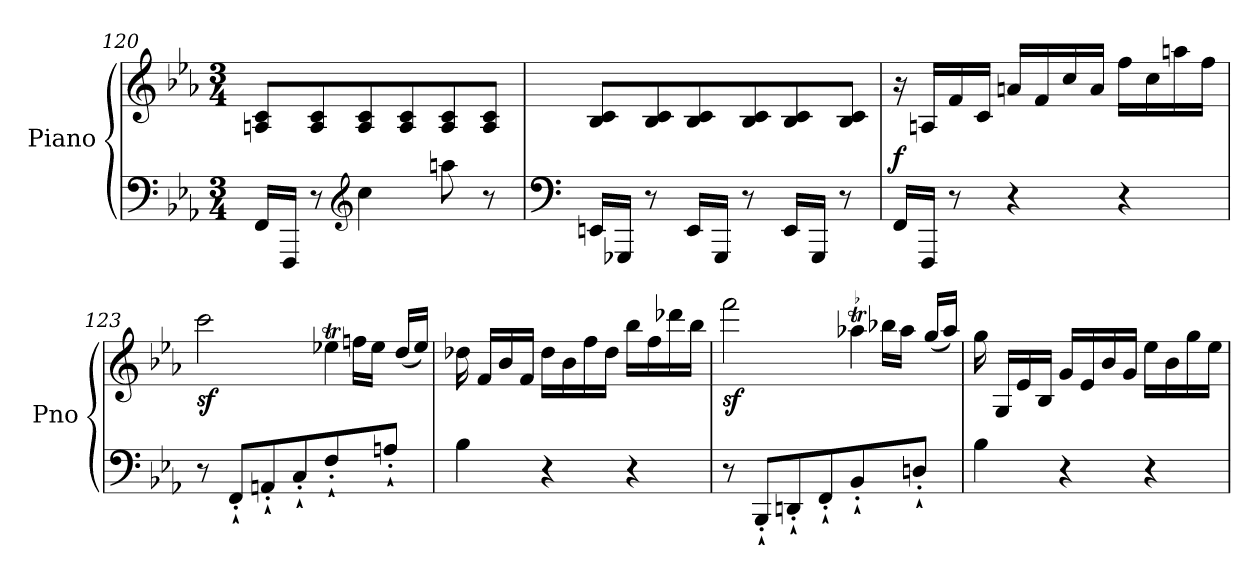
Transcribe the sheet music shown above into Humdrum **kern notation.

**kern	**kern	**dynam
*part1	*part1	*part1
*staff2	*staff1	*staff1/2
*I"Piano	*	*
*I'Pno	*	*
*clefF4	*clefG2	*
*k[b-e-a-]	*k[b-e-a-]	*
*M3/4	*M3/4	*
=120	=120	=120
16FF/LL	8An/ 8c/L	.
16FFF/JJ	.	.
8r	8A/ 8c/	.
*clefG2	*	*
4cc\	8A/ 8c/	.
.	8A/ 8c/	.
8aan\	8A/ 8c/	.
8r	8A/ 8c/J	.
=121	=121	=121
*clefF4	*	*
16EEn/LL	8B-/ 8c/L	.
16GGG-X/JJ	.	.
8r	8B-/ 8c/	.
16EE/LL	8B-/ 8c/	.
16GGG-/JJ	.	.
8r	8B-/ 8c/	.
16EE/LL	8B-/ 8c/	.
16GGG-/JJ	.	.
8r	8B-/ 8c/J	.
!!LO:LB:g=z
=122	=122	=122
!	!	!LO:DY:b
16FF/LL	16r	f
16FFF/JJ	16An/LL	.
8r	16f/	.
.	16c/JJ	.
4r	16an/LL	.
.	16f/	.
.	16cc/	.
.	16a/JJ	.
4r	16ff\LL	.
.	16cc\	.
.	16aan\	.
.	16ff\JJ	.
!!LO:LB:g=z
=123	=123	=123
*	*^	*
!	!	!	!LO:DY:b
8r	2ccc\	2ryy	sf
8FF'`/L	.	.	.
8AAn'`/	.	.	.
8C'`/	.	.	.
*	*	*Xtuplet	*
8F'`/	4ee-XT\	20ryy	.
.	.	20ffnLL	.
.	.	20ee-JJ	.
8An'`/J	.	.	.
.	.	(20dd/LL	.
.	.	20ee-/JJ)	.
*	*v	*v	*
=124	=124	=124
4B-\	16dd-X\	.
.	16f/LL	.
.	16b-/	.
.	16f/JJ	.
4r	16dd-\LL	.
.	16b-\	.
.	16ff\	.
.	16dd-\JJ	.
4r	16bb-\LL	.
.	16ff\	.
.	16ddd-X\	.
.	16bb-\JJ	.
=125	=125	=125
*	*^	*
!	!	!	!LO:DY:b
8r	2fff\	2ryy	sf
8BBB-'`/L	.	.	.
8DDn'`/	.	.	.
8FF'`/	.	.	.
!	!LO:TR:acc=-	!	!
8BB-'`/	4aa-XT\	20ryy	.
.	.	20bb-XLL	.
.	.	20aa-JJ	.
8Dn'`/J	.	.	.
.	.	(20gg/LL	.
.	.	20aa-/JJ)	.
*	*v	*v	*
!!LO:PB:g=z
=126	=126	=126
4B-\	16gg\	.
.	16G/LL	.
.	16e-/	.
.	16B-/JJ	.
4r	16g/LL	.
.	16e-/	.
.	16b-/	.
.	16g/JJ	.
4r	16ee-\LL	.
.	16b-\	.
.	16gg\	.
.	16ee-\JJ	.
=	=	=
*-	*-	*-
